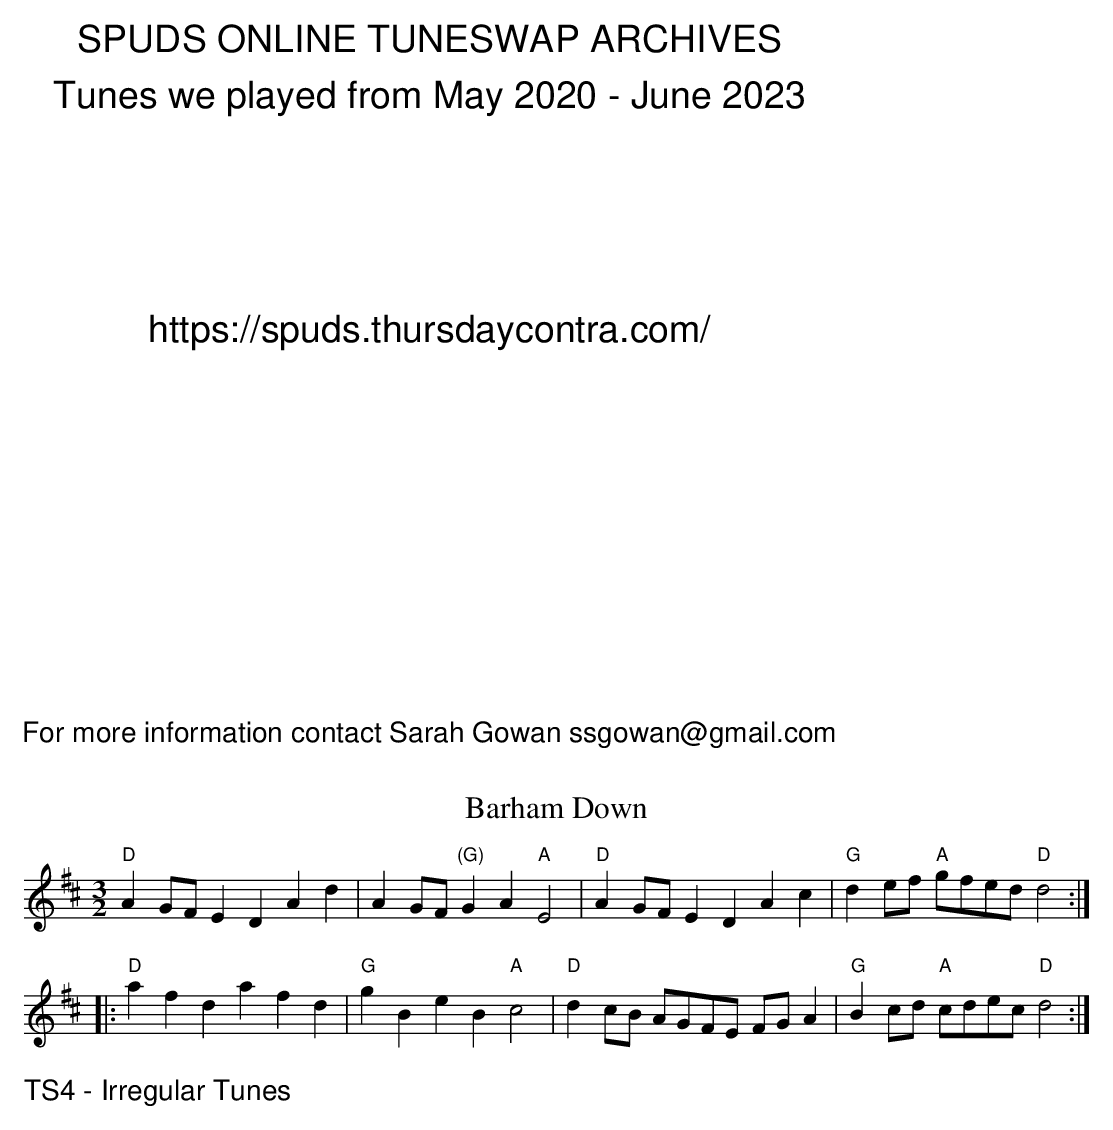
X:1
T:Barham Down
M:3/2
L:1/8
K:D
"D"A2 GF E2D2A2d2|A2 GF "(G)"G2A2"A"E4|"D"A2 GF E2D2A2c2|"G"d2 ef "A"gfed "D"d4:|
|:"D"a2f2d2 a2f2d2|"G"g2B2e2B2 "A"c4|"D"d2 cB AGFE FGA2|"G"B2 cd "A"cdec "D"d4:|]
